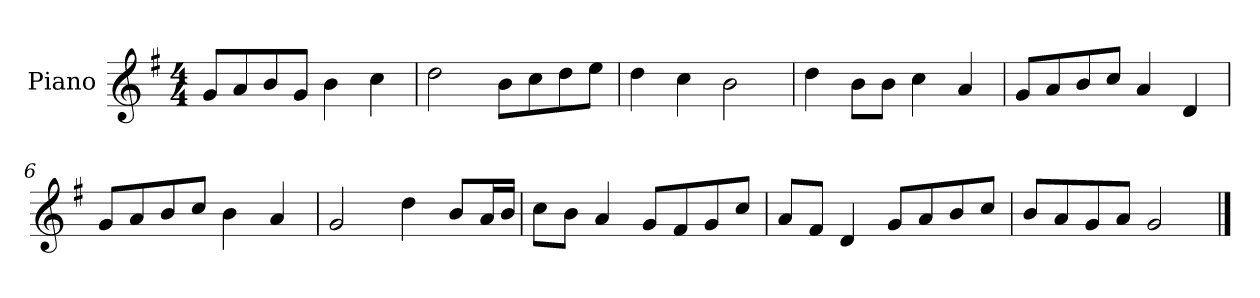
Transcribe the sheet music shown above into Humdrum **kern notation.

**kern
*part1
*staff1
*I"Piano
*I'P-no
*clefG2
*k[f#]
*M4/4
*MM90
=1
8g/L
8a/
8b/
8g/J
4b\
4cc\
=2
2dd\
8b\L
8cc\
8dd\
8ee\J
=3
4dd\
4cc\
2b\
=4
4dd\
8b\L
8b\J
4cc\
4a/
=5
8g/L
8a/
8b/
8cc/J
4a/
4d/
=6
8g/L
8a/
8b/
8cc/J
4b\
4a/
=7
2g/
4dd\
8b/L
16a/L
16b/JJ
!!LO:LB:g=z
=8
8cc\L
8b\J
4a/
8g/L
8f#/
8g/
8cc/J
=9
8a/L
8f#/J
4d/
8g/L
8a/
8b/
8cc/J
=10
8b/L
8a/
8g/
8a/J
2g/
==
*-
